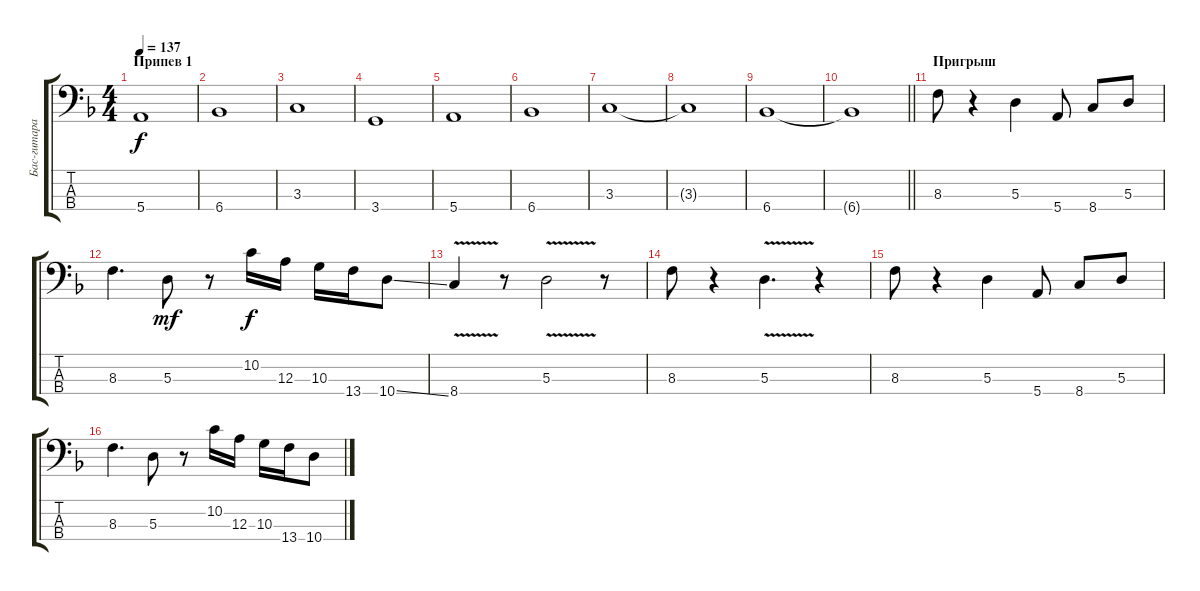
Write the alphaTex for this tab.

\track ("Бас-гитара" "Бас-гитара") {instrument electricbassfinger}
\staff {score tabs}
\tuning (G2 D2 A1 E1) {hide}
\ts (4 4)
\section ("" "Припев 1")
\tempo 137
\clef f4
\ks dminor
5.4.1{dy f volume 10 balance 12 instrument electricbassfinger} |
6.4.1 |
3.3.1 |
3.4.1 |
5.4.1 |
6.4.1 |
3.3.1 |
3.3{t}.1 |
6.4.1 |
\barLineRight lightlight
6.4{t}.1 |
\section ("" "Пригрыш")
8.3.8{instrument electricbassfinger} r.4 5.3.4 5.4.8 8.4.8 5.3.8 |
8.3.4{d} 5.3.8{dy mf} r.8 10.2.16{dy f} 12.3.16 10.3.16 13.4.16 10.4{ss}.8 |
8.4{v}.4 r.8 5.3{v}.2 r.8 |
8.3.8 r.4 5.3{v}.4{d} r.4 |
8.3.8 r.4 5.3.4 5.4.8 8.4.8 5.3.8 |
8.3.4{d} 5.3.8 r.8 10.2.16 12.3.16 10.3.16 13.4.16 10.4{ss}.8
